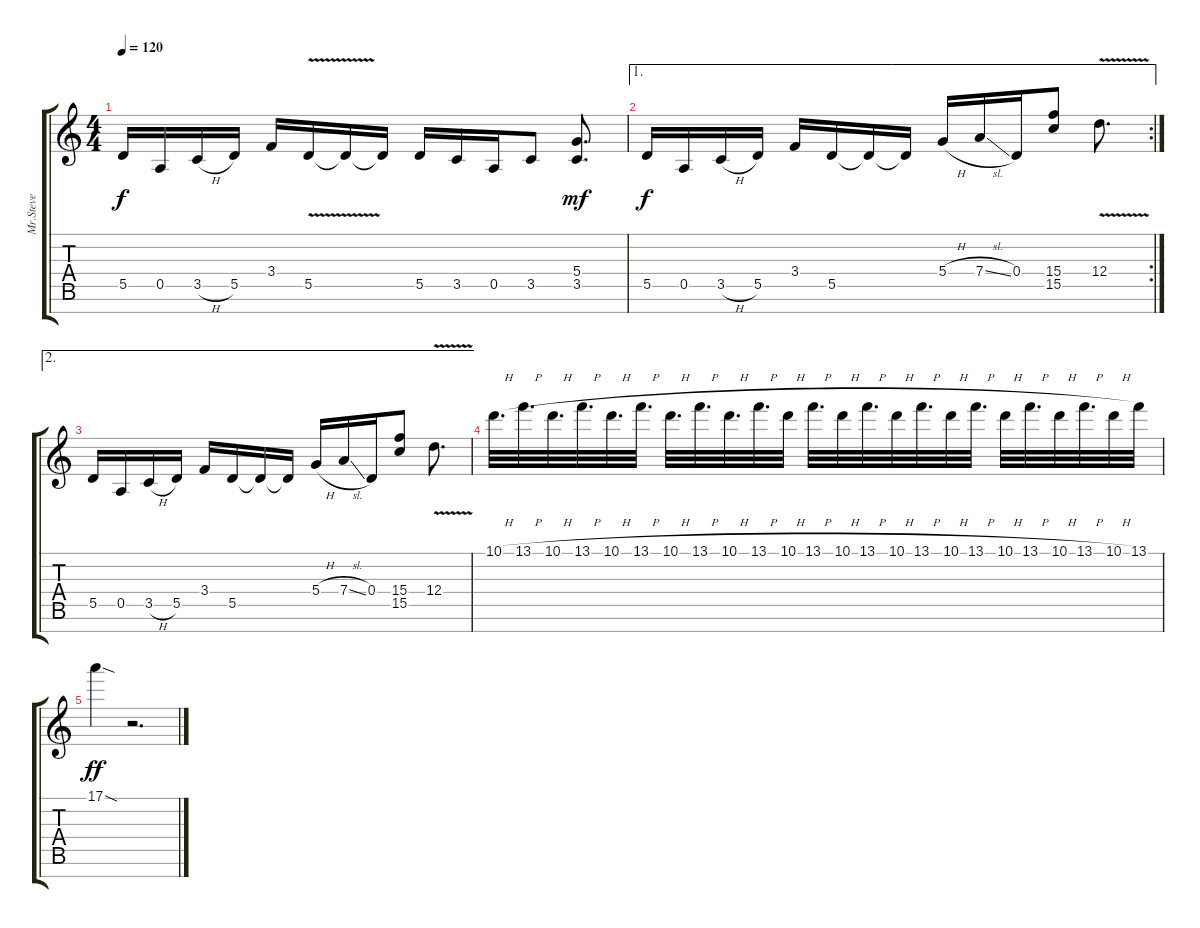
\track ("Mr.Steve" "Mr.Steve") {instrument distortionguitar}
\staff {score tabs}
\tuning (E4 B3 G3 D3 A2 D2 B1) {hide}
\ts (4 4)
\tempo 120
\clef g2
\ks c
5.5.16{dy f} 0.5.16 3.5{h}.16 5.5.16 3.4.16 5.5{v}.16 5.5{t}.16 5.5{t}.16 5.5.16 3.5.16 0.5.16 3.5.8 (5.4 3.5).8{d dy mf} |
\ae 1
\rc 2
5.5.16{dy f} 0.5.16 3.5{h}.16 5.5.16 3.4.16 5.5.16 5.5{t}.16 5.5{t}.16 5.4{h}.16 7.4{sl}.16 0.4.16 (15.4 15.5).8 12.4{v}.8{d} |
\ae 2
5.5.16 0.5.16 3.5{h}.16 5.5.16 3.4.16 5.5.16 5.5{t}.16 5.5{t}.16 5.4{h}.16 7.4{sl}.16 0.4.16 (15.4 15.5).8 12.4{v}.8{d} |
10.1{h}.32{d} 13.1{h}.32{d} 10.1{h}.32{d} 13.1{h}.32{d} 10.1{h}.32{d} 13.1{h}.32{d} 10.1{h}.32{d} 13.1{h}.32{d} 10.1{h}.32{d} 13.1{h}.32{d} 10.1{h}.32 13.1{h}.32{d} 10.1{h}.32 13.1{h}.32{d} 10.1{h}.32 13.1{h}.32{d} 10.1{h}.32 13.1{h}.32{d} 10.1{h}.32 13.1{h}.32{d} 10.1{h}.32 13.1{h}.32{d} 10.1{h}.32 13.1.32 |
17.1{sod}.4{dy ff} r.2{d}
